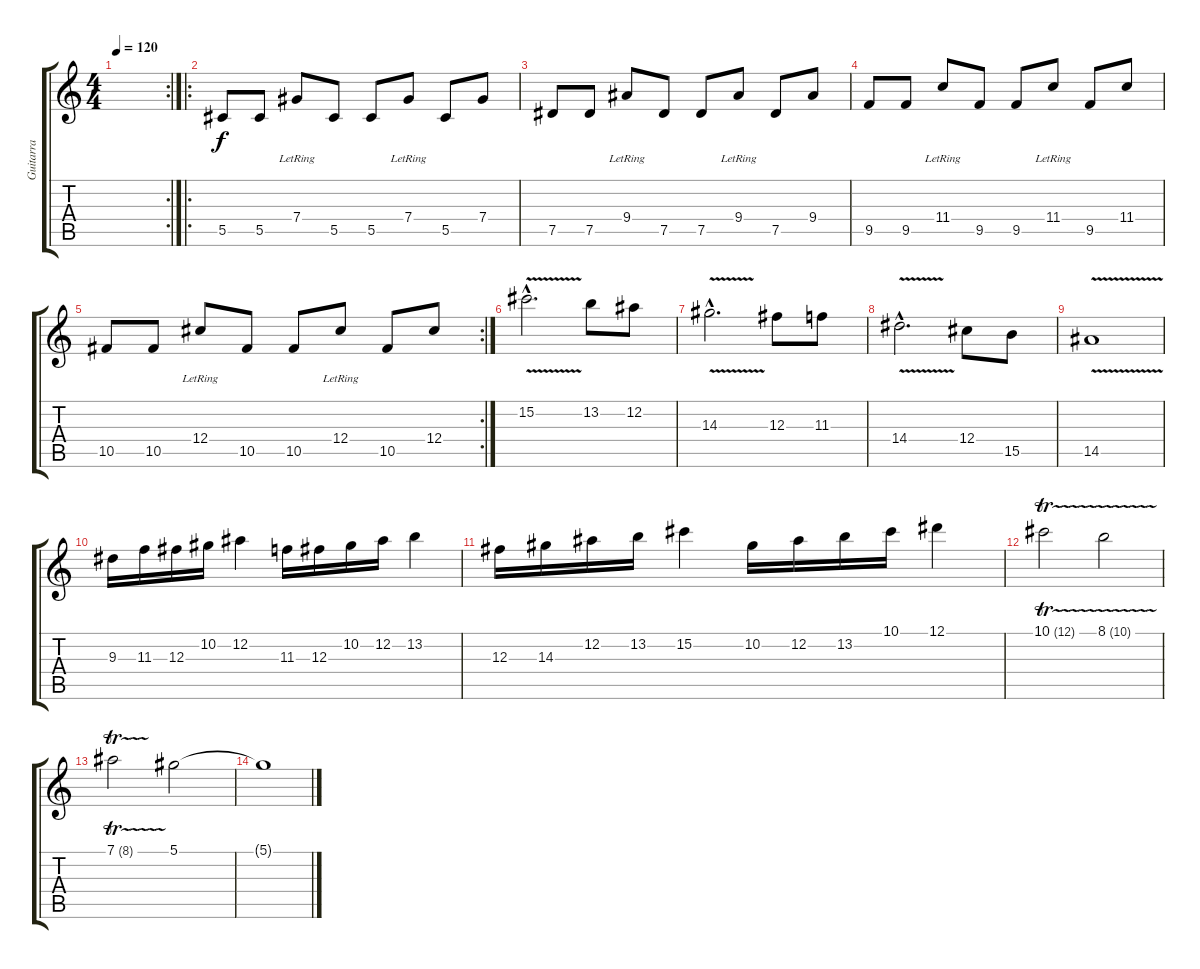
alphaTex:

\track ("Guitarra" "Guitarra") {instrument distortionguitar}
\staff {score tabs}
\tuning (Eb4 Bb3 Gb3 Db3 Ab2 Eb2) {hide}
\rc 2
\ts (4 4)
\tempo 120
\clef g2
\ks c
|
\ro
5.5.8 5.5.8 7.4{lr}.8 5.5.8 5.5.8 7.4{lr}.8 5.5.8 7.4.8 |
7.5.8 7.5.8 9.4{lr}.8 7.5.8 7.5.8 9.4{lr}.8 7.5.8 9.4.8 |
9.5.8 9.5.8 11.4{lr}.8 9.5.8 9.5.8 11.4{lr}.8 9.5.8 11.4.8 |
\rc 2
10.5.8 10.5.8 12.4{lr}.8 10.5.8 10.5.8 12.4{lr}.8 10.5.8 12.4.8 |
15.2{v hac}.2{d} 13.2.8 12.2.8 |
14.3{v hac}.2{d} 12.3.8 11.3.8 |
14.4{v hac}.2{d} 12.4.8 15.5.8 |
14.5{v}.1 |
9.3.16 11.3.16 12.3.16 10.2.16 12.2.4 11.3.16 12.3.16 10.2.16 12.2.16 13.2.4 |
12.3.16 14.3.16 12.2.16 13.2.16 15.2.4 10.2.16 12.2.16 13.2.16 10.1.16 12.1.4 |
10.1{tr (12 16)}.2 8.1{tr (10 16)}.2 |
7.1{tr (8 16)}.2 5.1.2 |
5.1{t}.1
